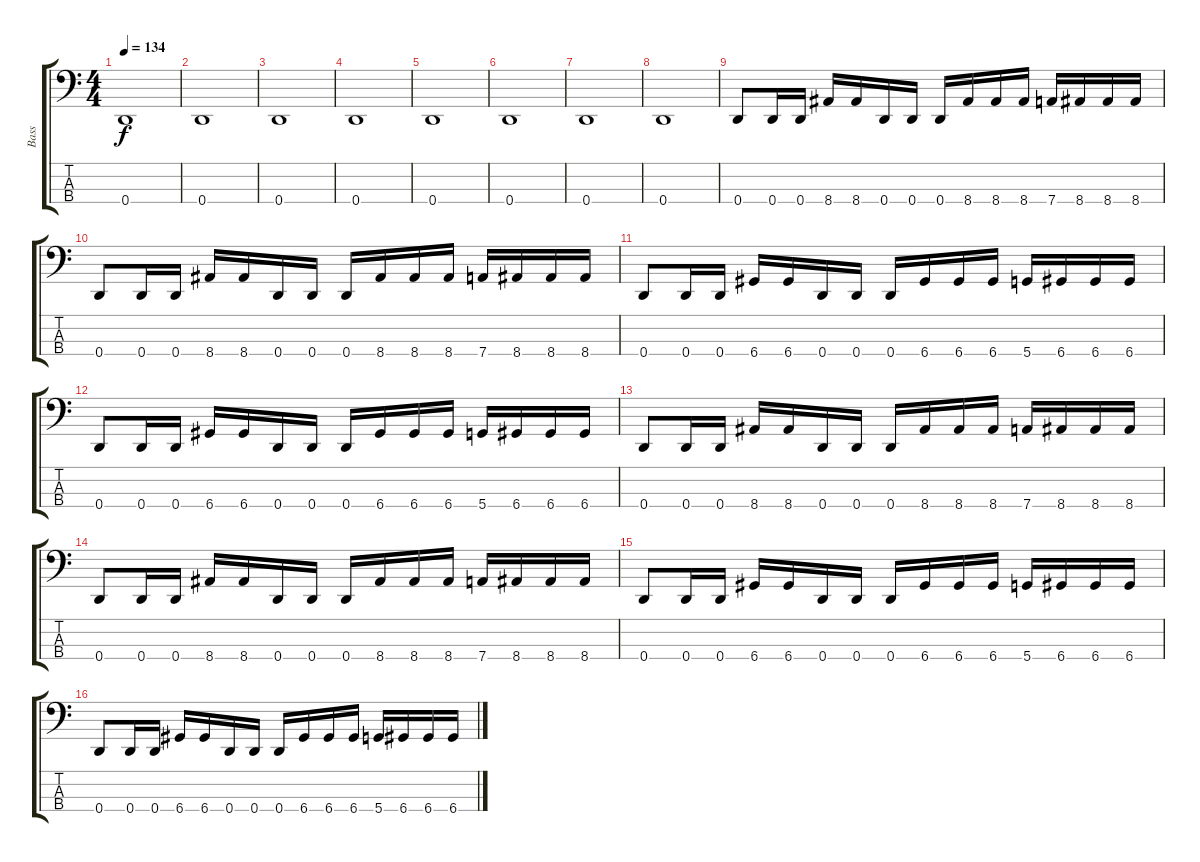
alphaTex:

\track ("Bass" "Bass") {instrument electricbasspick}
\staff {score tabs}
\tuning (G2 D2 A1 D1) {hide}
\ts (4 4)
\tempo 134
\clef f4
\ks c
0.4.1{dy f} |
0.4.1 |
0.4.1 |
0.4.1 |
0.4.1 |
0.4.1 |
0.4.1 |
0.4.1 |
0.4.8 0.4.16 0.4.16 8.4.16 8.4.16 0.4.16 0.4.16 0.4.16 8.4.16 8.4.16 8.4.16 7.4.16 8.4.16 8.4.16 8.4.16 |
0.4.8 0.4.16 0.4.16 8.4.16 8.4.16 0.4.16 0.4.16 0.4.16 8.4.16 8.4.16 8.4.16 7.4.16 8.4.16 8.4.16 8.4.16 |
0.4.8 0.4.16 0.4.16 6.4.16 6.4.16 0.4.16 0.4.16 0.4.16 6.4.16 6.4.16 6.4.16 5.4.16 6.4.16 6.4.16 6.4.16 |
0.4.8 0.4.16 0.4.16 6.4.16 6.4.16 0.4.16 0.4.16 0.4.16 6.4.16 6.4.16 6.4.16 5.4.16 6.4.16 6.4.16 6.4.16 |
0.4.8 0.4.16 0.4.16 8.4.16 8.4.16 0.4.16 0.4.16 0.4.16 8.4.16 8.4.16 8.4.16 7.4.16 8.4.16 8.4.16 8.4.16 |
0.4.8 0.4.16 0.4.16 8.4.16 8.4.16 0.4.16 0.4.16 0.4.16 8.4.16 8.4.16 8.4.16 7.4.16 8.4.16 8.4.16 8.4.16 |
0.4.8 0.4.16 0.4.16 6.4.16 6.4.16 0.4.16 0.4.16 0.4.16 6.4.16 6.4.16 6.4.16 5.4.16 6.4.16 6.4.16 6.4.16 |
0.4.8 0.4.16 0.4.16 6.4.16 6.4.16 0.4.16 0.4.16 0.4.16 6.4.16 6.4.16 6.4.16 5.4.16 6.4.16 6.4.16 6.4.16
